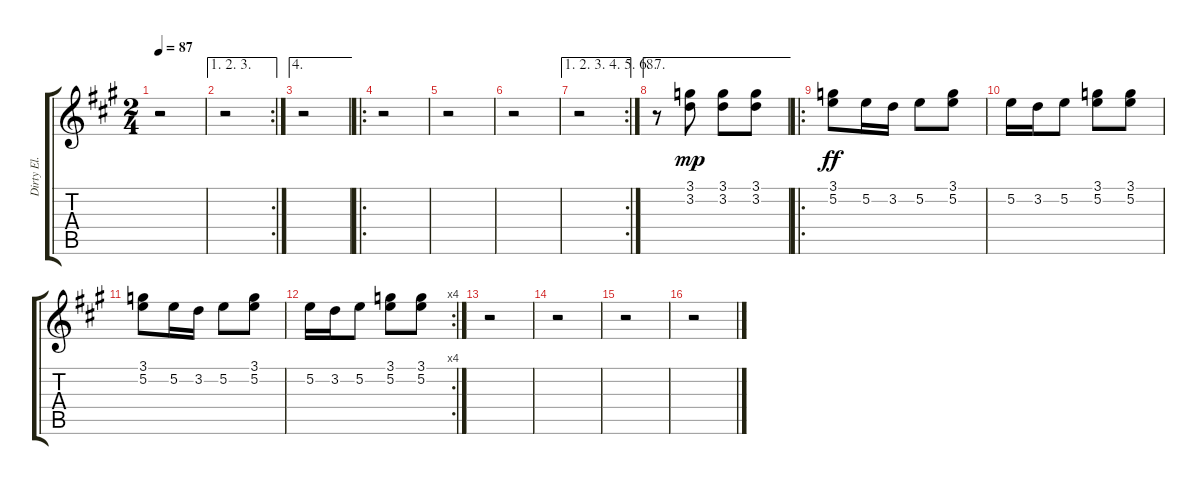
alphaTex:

\track ("Dirty El. Guitar" "Dirty El. ") {instrument electricguitarclean}
\staff {score tabs}
\tuning (E4 B3 G3 D3 A2 E2) {hide}
\ts (2 4)
\tempo 87
\clef g2
\ks a
r.2{dy f} |
\ae (1 2 3)
\rc 2
r.2 |
\ae 4
r.2 |
\ro
r.2 |
r.2 |
r.2 |
\ae (1 2 3 4 5 6 7)
\rc 2
r.2 |
\ae 8
r.8 (3.1 3.2).8{dy mp} (3.1 3.2).8 (3.1 3.2).8 |
\ro
(3.1 5.2).8{dy ff} 5.2.16 3.2.16 5.2.8 (3.1 5.2).8 |
5.2.16 3.2.16 5.2.8 (3.1 5.2).8 (3.1 5.2).8 |
(3.1 5.2).8 5.2.16 3.2.16 5.2.8 (3.1 5.2).8 |
\rc 4
5.2.16 3.2.16 5.2.8 (3.1 5.2).8 (3.1 5.2).8 |
r.2 |
r.2 |
r.2 |
r.2
